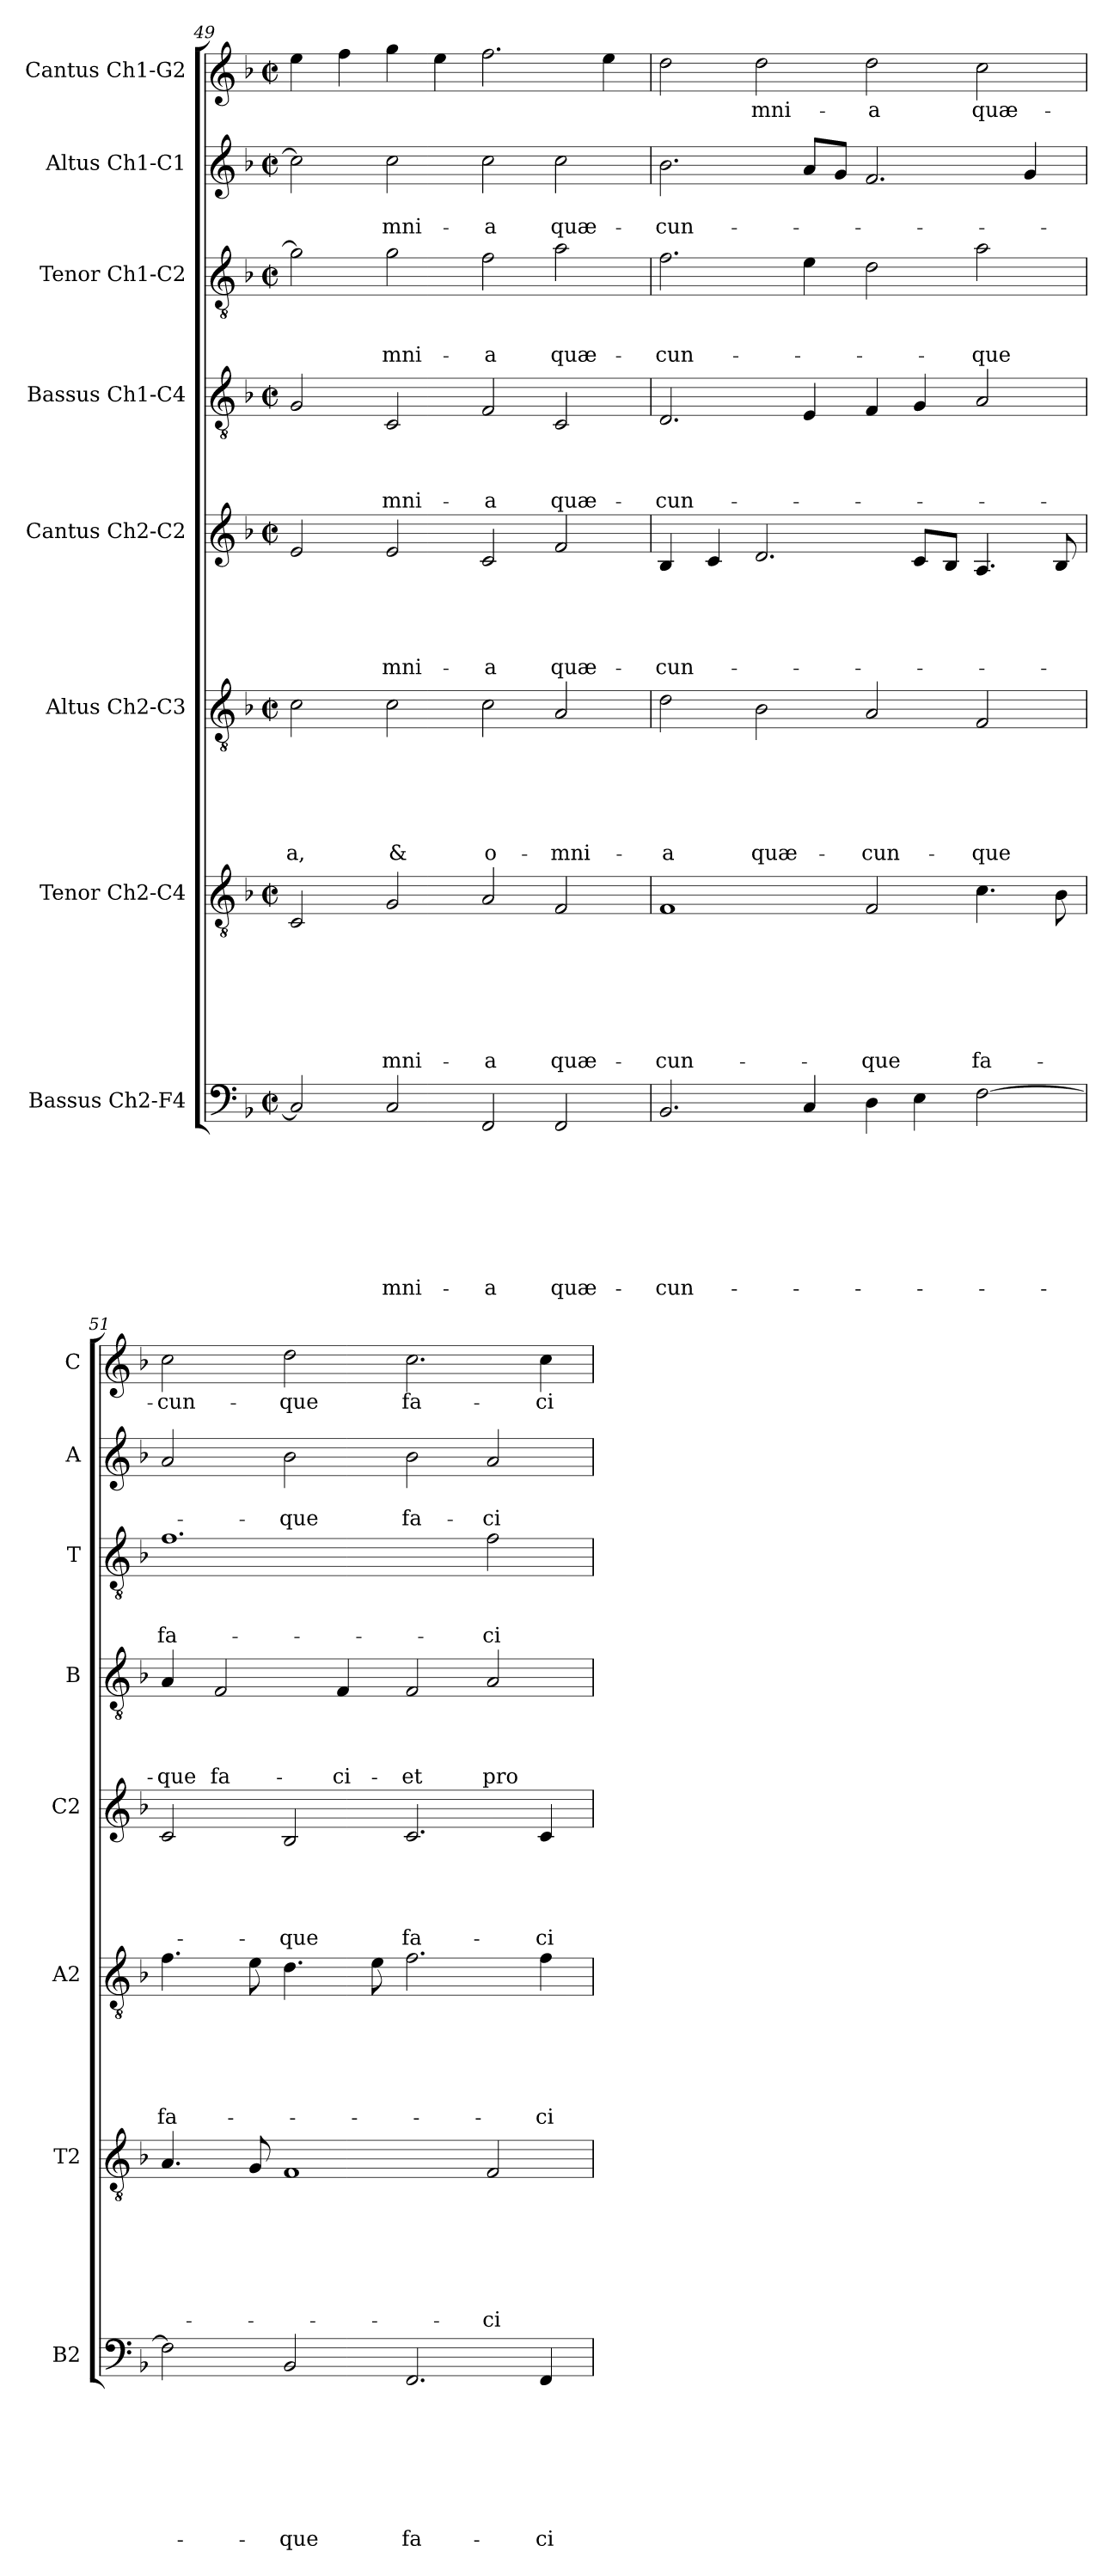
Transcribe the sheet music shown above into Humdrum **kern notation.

**kern	**text	**text	**text	**text	**text	**text	**text	**text	**kern	**text	**text	**text	**text	**text	**text	**text	**kern	**text	**text	**text	**text	**text	**text	**kern	**text	**text	**text	**text	**text	**kern	**text	**text	**text	**text	**kern	**text	**text	**text	**kern	**text	**text	**kern	**text
*part8	*part8	*part8	*part8	*part8	*part8	*part8	*part8	*part8	*part7	*part7	*part7	*part7	*part7	*part7	*part7	*part7	*part6	*part6	*part6	*part6	*part6	*part6	*part6	*part5	*part5	*part5	*part5	*part5	*part5	*part4	*part4	*part4	*part4	*part4	*part3	*part3	*part3	*part3	*part2	*part2	*part2	*part1	*part1
*staff8	*staff8	*staff8	*staff8	*staff8	*staff8	*staff8	*staff8	*staff8	*staff7	*staff7	*staff7	*staff7	*staff7	*staff7	*staff7	*staff7	*staff6	*staff6	*staff6	*staff6	*staff6	*staff6	*staff6	*staff5	*staff5	*staff5	*staff5	*staff5	*staff5	*staff4	*staff4	*staff4	*staff4	*staff4	*staff3	*staff3	*staff3	*staff3	*staff2	*staff2	*staff2	*staff1	*staff1
*I"Bassus Ch2-F4	*	*	*	*	*	*	*	*	*I"Tenor Ch2-C4	*	*	*	*	*	*	*	*I"Altus Ch2-C3	*	*	*	*	*	*	*I"Cantus Ch2-C2	*	*	*	*	*	*I"Bassus Ch1-C4	*	*	*	*	*I"Tenor Ch1-C2	*	*	*	*I"Altus Ch1-C1	*	*	*I"Cantus Ch1-G2	*
*I'B2	*	*	*	*	*	*	*	*	*I'T2	*	*	*	*	*	*	*	*I'A2	*	*	*	*	*	*	*I'C2	*	*	*	*	*	*I'B	*	*	*	*	*I'T	*	*	*	*I'A	*	*	*I'C	*
!!LO:PB:g=z
*clefF4	*	*	*	*	*	*	*	*	*clefGv2	*	*	*	*	*	*	*	*clefGv2	*	*	*	*	*	*	*clefG2	*	*	*	*	*	*clefGv2	*	*	*	*	*clefGv2	*	*	*	*clefG2	*	*	*clefG2	*
*k[b-]	*	*	*	*	*	*	*	*	*k[b-]	*	*	*	*	*	*	*	*k[b-]	*	*	*	*	*	*	*k[b-]	*	*	*	*	*	*k[b-]	*	*	*	*	*k[b-]	*	*	*	*k[b-]	*	*	*k[b-]	*
*F:	*	*	*	*	*	*	*	*	*F:	*	*	*	*	*	*	*	*F:	*	*	*	*	*	*	*F:	*	*	*	*	*	*F:	*	*	*	*	*F:	*	*	*	*F:	*	*	*F:	*
*M2/2	*	*	*	*	*	*	*	*	*M2/2	*	*	*	*	*	*	*	*M2/2	*	*	*	*	*	*	*M2/2	*	*	*	*	*	*M2/2	*	*	*	*	*M2/2	*	*	*	*M2/2	*	*	*M2/2	*
*met(c|)	*	*	*	*	*	*	*	*	*met(c|)	*	*	*	*	*	*	*	*met(c|)	*	*	*	*	*	*	*met(c|)	*	*	*	*	*	*met(c|)	*	*	*	*	*met(c|)	*	*	*	*met(c|)	*	*	*met(c|)	*
=49	=49	=49	=49	=49	=49	=49	=49	=49	=49	=49	=49	=49	=49	=49	=49	=49	=49	=49	=49	=49	=49	=49	=49	=49	=49	=49	=49	=49	=49	=49	=49	=49	=49	=49	=49	=49	=49	=49	=49	=49	=49	=49	=49
!	!	!	!	!	!	!	!	!	!	!	!	!	!	!	!	!	!	!	!	!	!	!	!LO:LY:b	!	!	!	!	!	!	!	!	!	!	!	!	!	!	!	!	!	!	!	!
2C/]	.	.	.	.	.	.	.	.	2C/	.	.	.	.	.	.	.	2c\	.	.	.	.	.	-a,	2e/	.	.	.	.	.	2G/	.	.	.	.	2g\]	.	.	.	2cc\]	.	.	4ee\	.
.	.	.	.	.	.	.	.	.	.	.	.	.	.	.	.	.	.	.	.	.	.	.	.	.	.	.	.	.	.	.	.	.	.	.	.	.	.	.	.	.	.	4ff\	.
!	!	!	!	!	!	!	!	!LO:LY:b	!	!	!	!	!	!	!	!LO:LY:b	!	!	!	!	!	!	!LO:LY:b	!	!	!	!	!	!LO:LY:b	!	!	!	!	!LO:LY:b	!	!	!	!LO:LY:b	!	!	!LO:LY:b	!	!
2C/	.	.	.	.	.	.	.	-mni-	2G/	.	.	.	.	.	.	-mni-	2c\	.	.	.	.	.	&	2e/	.	.	.	.	-mni-	2C/	.	.	.	-mni-	2g\	.	.	-mni-	2cc\	.	-mni-	4gg\	.
.	.	.	.	.	.	.	.	.	.	.	.	.	.	.	.	.	.	.	.	.	.	.	.	.	.	.	.	.	.	.	.	.	.	.	.	.	.	.	.	.	.	4ee\	.
!	!	!	!	!	!	!	!	!LO:LY:b	!	!	!	!	!	!	!	!LO:LY:b	!	!	!	!	!	!	!LO:LY:b	!	!	!	!	!	!LO:LY:b	!	!	!	!	!LO:LY:b	!	!	!	!LO:LY:b	!	!	!LO:LY:b	!	!
2FF/	.	.	.	.	.	.	.	-a	2A/	.	.	.	.	.	.	-a	2c\	.	.	.	.	.	o-	2c/	.	.	.	.	-a	2F/	.	.	.	-a	2f\	.	.	-a	2cc\	.	-a	2.ff\	.
!	!	!	!	!	!	!	!	!LO:LY:b	!	!	!	!	!	!	!	!LO:LY:b	!	!	!	!	!	!	!LO:LY:b	!	!	!	!	!	!LO:LY:b	!	!	!	!	!LO:LY:b	!	!	!	!LO:LY:b	!	!	!LO:LY:b	!	!
2FF/	.	.	.	.	.	.	.	quæ-	2F/	.	.	.	.	.	.	quæ-	2A/	.	.	.	.	.	-mni-	2f/	.	.	.	.	quæ-	2C/	.	.	.	quæ-	2a\	.	.	quæ-	2cc\	.	quæ-	.	.
.	.	.	.	.	.	.	.	.	.	.	.	.	.	.	.	.	.	.	.	.	.	.	.	.	.	.	.	.	.	.	.	.	.	.	.	.	.	.	.	.	.	4ee\	.
=50	=50	=50	=50	=50	=50	=50	=50	=50	=50	=50	=50	=50	=50	=50	=50	=50	=50	=50	=50	=50	=50	=50	=50	=50	=50	=50	=50	=50	=50	=50	=50	=50	=50	=50	=50	=50	=50	=50	=50	=50	=50	=50	=50
!	!	!	!	!	!	!	!	!LO:LY:b	!	!	!	!	!	!	!	!LO:LY:b	!	!	!	!	!	!	!LO:LY:b	!	!	!	!	!	!LO:LY:b	!	!	!	!	!LO:LY:b	!	!	!	!LO:LY:b	!	!	!LO:LY:b	!	!
2.BB-/	.	.	.	.	.	.	.	-cun-	1F	.	.	.	.	.	.	-cun-	2d\	.	.	.	.	.	-a	4B-/	.	.	.	.	-cun-	2.D/	.	.	.	-cun-	2.f\	.	.	-cun-	2.b-\	.	-cun-	2dd\	.
.	.	.	.	.	.	.	.	.	.	.	.	.	.	.	.	.	.	.	.	.	.	.	.	4c/	.	.	.	.	.	.	.	.	.	.	.	.	.	.	.	.	.	.	.
!	!	!	!	!	!	!	!	!	!	!	!	!	!	!	!	!	!	!	!	!	!	!	!LO:LY:b	!	!	!	!	!	!	!	!	!	!	!	!	!	!	!	!	!	!	!	!LO:LY:b
.	.	.	.	.	.	.	.	.	.	.	.	.	.	.	.	.	2B-\	.	.	.	.	.	quæ-	2.d/	.	.	.	.	.	.	.	.	.	.	.	.	.	.	.	.	.	2dd\	-mni-
4C/	.	.	.	.	.	.	.	.	.	.	.	.	.	.	.	.	.	.	.	.	.	.	.	.	.	.	.	.	.	4E/	.	.	.	.	4e\	.	.	.	8a/L	.	.	.	.
.	.	.	.	.	.	.	.	.	.	.	.	.	.	.	.	.	.	.	.	.	.	.	.	.	.	.	.	.	.	.	.	.	.	.	.	.	.	.	8g/J	.	.	.	.
!	!	!	!	!	!	!	!	!	!	!	!	!	!	!	!	!LO:LY:b	!	!	!	!	!	!	!LO:LY:b	!	!	!	!	!	!	!	!	!	!	!	!	!	!	!	!	!	!	!	!LO:LY:b
4D\	.	.	.	.	.	.	.	.	2F/	.	.	.	.	.	.	-que	2A/	.	.	.	.	.	-cun-	.	.	.	.	.	.	4F/	.	.	.	.	2d\	.	.	.	2.f/	.	.	2dd\	-a
4E\	.	.	.	.	.	.	.	.	.	.	.	.	.	.	.	.	.	.	.	.	.	.	.	8c/L	.	.	.	.	.	4G/	.	.	.	.	.	.	.	.	.	.	.	.	.
.	.	.	.	.	.	.	.	.	.	.	.	.	.	.	.	.	.	.	.	.	.	.	.	8B-/J	.	.	.	.	.	.	.	.	.	.	.	.	.	.	.	.	.	.	.
!	!	!	!	!	!	!	!	!	!	!	!	!	!	!	!	!LO:LY:b	!	!	!	!	!	!	!LO:LY:b	!	!	!	!	!	!	!	!	!	!	!	!	!	!	!LO:LY:b	!	!	!	!	!LO:LY:b
[2F\	.	.	.	.	.	.	.	.	4.c\	.	.	.	.	.	.	fa-	2F/	.	.	.	.	.	-que	4.A/	.	.	.	.	.	2A/	.	.	.	.	2a\	.	.	-que	.	.	.	2cc\	quæ-
.	.	.	.	.	.	.	.	.	.	.	.	.	.	.	.	.	.	.	.	.	.	.	.	.	.	.	.	.	.	.	.	.	.	.	.	.	.	.	4g/	.	.	.	.
.	.	.	.	.	.	.	.	.	8B-\	.	.	.	.	.	.	.	.	.	.	.	.	.	.	8B-/	.	.	.	.	.	.	.	.	.	.	.	.	.	.	.	.	.	.	.
=51	=51	=51	=51	=51	=51	=51	=51	=51	=51	=51	=51	=51	=51	=51	=51	=51	=51	=51	=51	=51	=51	=51	=51	=51	=51	=51	=51	=51	=51	=51	=51	=51	=51	=51	=51	=51	=51	=51	=51	=51	=51	=51	=51
!	!	!	!	!	!	!	!	!	!	!	!	!	!	!	!	!	!	!	!	!	!	!	!LO:LY:b	!	!	!	!	!	!	!	!	!	!	!LO:LY:b	!	!	!	!LO:LY:b	!	!	!	!	!LO:LY:b
2F\]	.	.	.	.	.	.	.	.	4.A/	.	.	.	.	.	.	.	4.f\	.	.	.	.	.	fa-	2c/	.	.	.	.	.	4A/	.	.	.	-que	1.f	.	.	fa-	2a/	.	.	2cc\	-cun-
!	!	!	!	!	!	!	!	!	!	!	!	!	!	!	!	!	!	!	!	!	!	!	!	!	!	!	!	!	!	!	!	!	!	!LO:LY:b	!	!	!	!	!	!	!	!	!
.	.	.	.	.	.	.	.	.	.	.	.	.	.	.	.	.	.	.	.	.	.	.	.	.	.	.	.	.	.	2F/	.	.	.	fa-	.	.	.	.	.	.	.	.	.
.	.	.	.	.	.	.	.	.	8G/	.	.	.	.	.	.	.	8e\	.	.	.	.	.	.	.	.	.	.	.	.	.	.	.	.	.	.	.	.	.	.	.	.	.	.
!	!	!	!	!	!	!	!	!LO:LY:b	!	!	!	!	!	!	!	!	!	!	!	!	!	!	!	!	!	!	!	!	!LO:LY:b	!	!	!	!	!	!	!	!	!	!	!	!LO:LY:b	!	!LO:LY:b
2BB-/	.	.	.	.	.	.	.	-que	1F	.	.	.	.	.	.	.	4.d\	.	.	.	.	.	.	2B-/	.	.	.	.	-que	.	.	.	.	.	.	.	.	.	2b-\	.	-que	2dd\	-que
!	!	!	!	!	!	!	!	!	!	!	!	!	!	!	!	!	!	!	!	!	!	!	!	!	!	!	!	!	!	!	!	!	!	!LO:LY:b	!	!	!	!	!	!	!	!	!
.	.	.	.	.	.	.	.	.	.	.	.	.	.	.	.	.	.	.	.	.	.	.	.	.	.	.	.	.	.	4F/	.	.	.	-ci-	.	.	.	.	.	.	.	.	.
.	.	.	.	.	.	.	.	.	.	.	.	.	.	.	.	.	8e\	.	.	.	.	.	.	.	.	.	.	.	.	.	.	.	.	.	.	.	.	.	.	.	.	.	.
!	!	!	!	!	!	!	!	!LO:LY:b	!	!	!	!	!	!	!	!	!	!	!	!	!	!	!	!	!	!	!	!	!LO:LY:b	!	!	!	!	!LO:LY:b	!	!	!	!	!	!	!LO:LY:b	!	!LO:LY:b
2.FF/	.	.	.	.	.	.	.	fa-	.	.	.	.	.	.	.	.	2.f\	.	.	.	.	.	.	2.c/	.	.	.	.	fa-	2F/	.	.	.	-et	.	.	.	.	2b-\	.	fa-	2.cc\	fa-
!	!	!	!	!	!	!	!	!	!	!	!	!	!	!	!	!LO:LY:b	!	!	!	!	!	!	!	!	!	!	!	!	!	!	!	!	!	!LO:LY:b	!	!	!	!LO:LY:b	!	!	!LO:LY:b	!	!
.	.	.	.	.	.	.	.	.	2F/	.	.	.	.	.	.	-ci-	.	.	.	.	.	.	.	.	.	.	.	.	.	2A/	.	.	.	pro-	2f\	.	.	-ci-	2a/	.	-ci-	.	.
!	!	!	!	!	!	!	!	!LO:LY:b	!	!	!	!	!	!	!	!	!	!	!	!	!	!	!LO:LY:b	!	!	!	!	!	!LO:LY:b	!	!	!	!	!	!	!	!	!	!	!	!	!	!LO:LY:b
4FF/	.	.	.	.	.	.	.	-ci-	.	.	.	.	.	.	.	.	4f\	.	.	.	.	.	-ci-	4c/	.	.	.	.	-ci-	.	.	.	.	.	.	.	.	.	.	.	.	4cc\	-ci-
=	=	=	=	=	=	=	=	=	=	=	=	=	=	=	=	=	=	=	=	=	=	=	=	=	=	=	=	=	=	=	=	=	=	=	=	=	=	=	=	=	=	=	=
*-	*-	*-	*-	*-	*-	*-	*-	*-	*-	*-	*-	*-	*-	*-	*-	*-	*-	*-	*-	*-	*-	*-	*-	*-	*-	*-	*-	*-	*-	*-	*-	*-	*-	*-	*-	*-	*-	*-	*-	*-	*-	*-	*-
